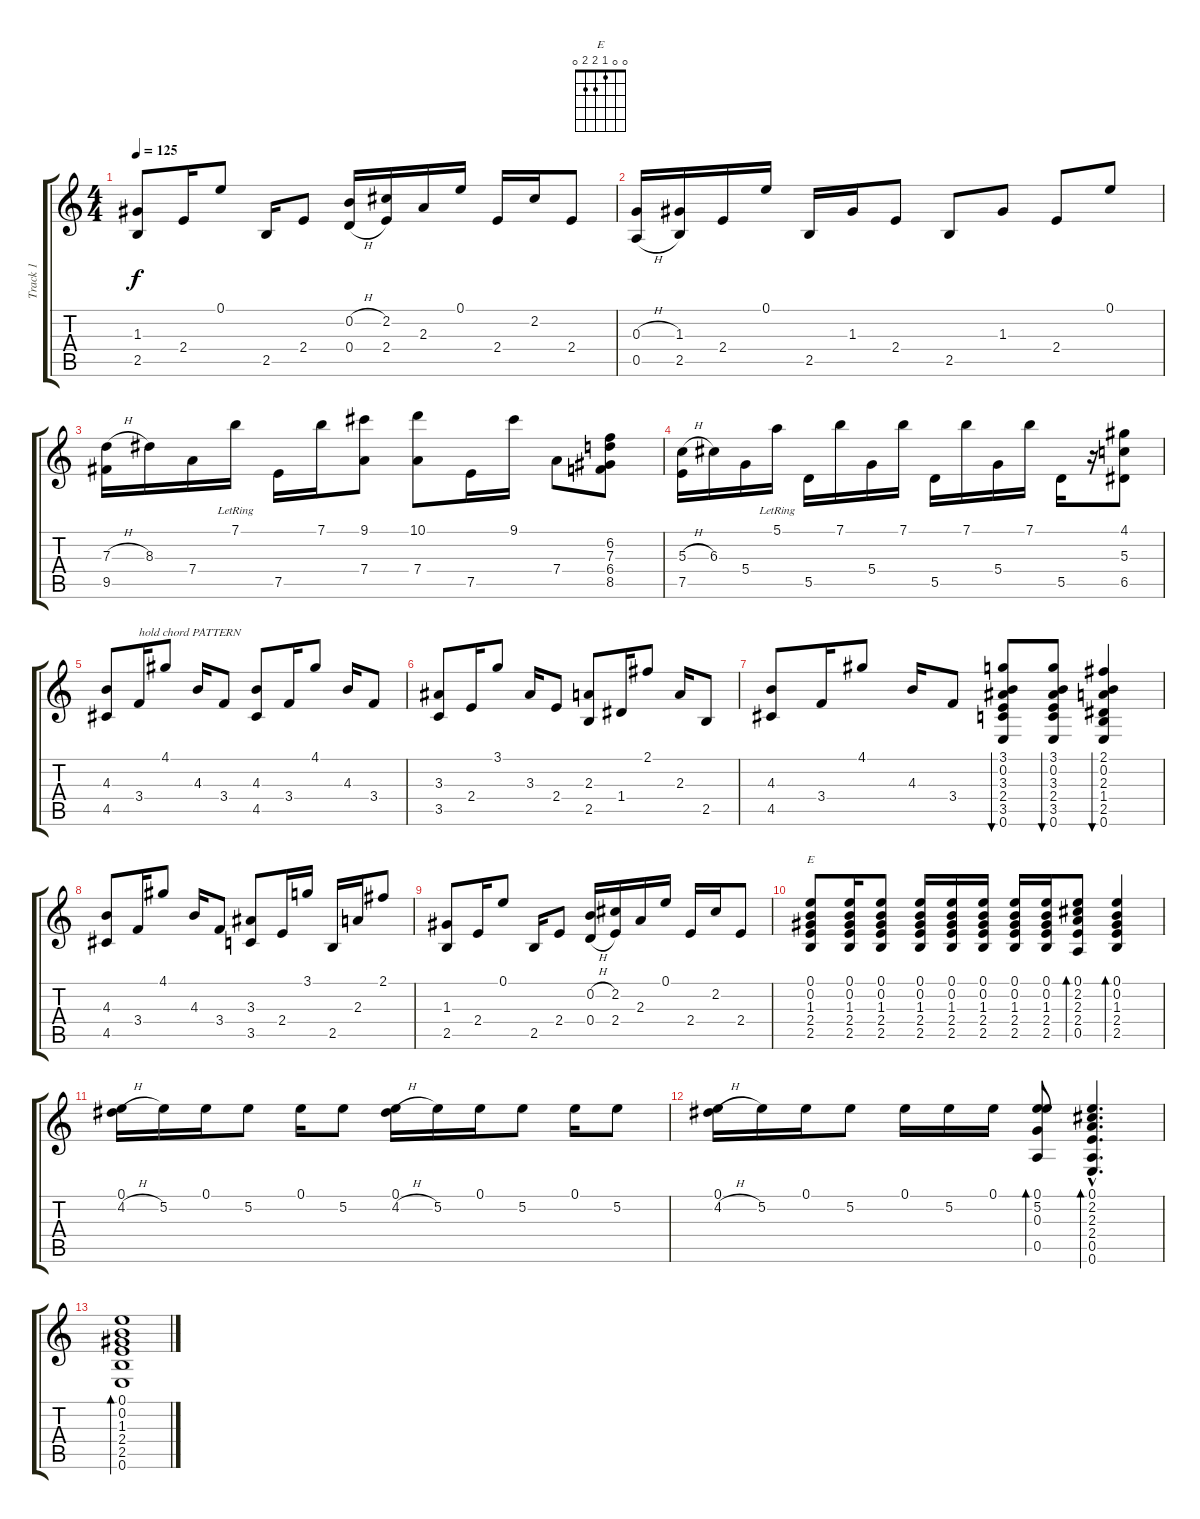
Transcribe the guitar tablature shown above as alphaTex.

\track ("Track 1" "Track 1") {instrument acousticguitarsteel}
\staff {score tabs}
\tuning (E4 B3 G3 D3 A2 E2) {hide}
\chord ("E" 0 0 1 2 2 0)
\ts (4 4)
\tempo 125
\clef g2
\ks c
(1.3 2.5).8{dy f} 2.4.16 0.1.8 2.5.16 2.4.8 (0.2{h} 0.4{h}).16 (2.2 2.4).16 2.3.16 0.1.16 2.4.16 2.2.16 2.4.8 |
(0.3{h} 0.5{h}).16 (1.3 2.5).16 2.4.16 0.1.16 2.5.16 1.3.16 2.4.8 2.5.8 1.3.8 2.4.8 0.1.8 |
(7.3{h} 9.5).16 8.3.16 7.4.16 7.1{lr}.16 7.5.16 7.1.16 (9.1 7.4).8 (10.1 7.4).8 7.5.16 9.1.16 7.4.8 (6.2 7.3 6.4 8.5).8 |
(5.3{h} 7.5).16 6.3.16 5.4.16 5.1{lr}.16 5.5.16 7.1.16 5.4.16 7.1.16 5.5.16 7.1.16 5.4.16 7.1.16 5.5.16 r.16 (4.1 5.3 6.5).8 |
(4.3 4.5).8 3.4.16{txt "hold chord PATTERN"} 4.1.8 4.3.16 3.4.8 (4.3 4.5).8 3.4.16 4.1.8 4.3.16 3.4.8 |
(3.3 3.5).8 2.4.16 3.1.8 3.3.16 2.4.8 (2.3 2.5).8 1.4.16 2.1.8 2.3.16 2.5.8 |
(4.3 4.5).8 3.4.16 4.1.8 4.3.16 3.4.8 (3.1 0.2 3.3 2.4 3.5 0.6).8{bu 120} (3.1 0.2 3.3 2.4 3.5 0.6).8{bu 120} (2.1 0.2 2.3 1.4 2.5 0.6).4{bu 240} |
(4.3 4.5).8 3.4.16 4.1.8 4.3.16 3.4.8 (3.3 3.5).8 2.4.16 3.1.16 2.5.16 2.3.16 2.1.8 |
(1.3 2.5).8 2.4.16 0.1.8 2.5.16 2.4.8 (0.2{h} 0.4{h}).16 (2.2 2.4).16 2.3.16 0.1.16 2.4.16 2.2.16 2.4.8 |
(0.1 0.2 1.3 2.4 2.5).8{ch "E"} (0.1 0.2 1.3 2.4 2.5).16 (0.1 0.2 1.3 2.4 2.5).8 (0.1 0.2 1.3 2.4 2.5).16 (0.1 0.2 1.3 2.4 2.5).16 (0.1 0.2 1.3 2.4 2.5).16 (0.1 0.2 1.3 2.4 2.5).16 (0.1 0.2 1.3 2.4 2.5).16 (0.1 2.2 2.3 2.4 0.5).8{bd 120} (0.1 0.2 1.3 2.4 2.5).4{bd 120} |
(0.1 4.2{h}).16 5.2.16 0.1.16 5.2.8 0.1.16 5.2.8 (0.1 4.2{h}).16 5.2.16 0.1.16 5.2.8 0.1.16 5.2.8 |
(0.1 4.2{h}).16 5.2.16 0.1.16 5.2.8 0.1.16 5.2.16 0.1.16 (0.1 5.2 0.3 0.5).8{bd 120} (0.1{hac} 2.2 2.3{hac} 2.4{hac} 0.5{hac} 0.6{hac}).4{d bd 240} |
(0.1 0.2 1.3 2.4 2.5 0.6).1{bd 60}
